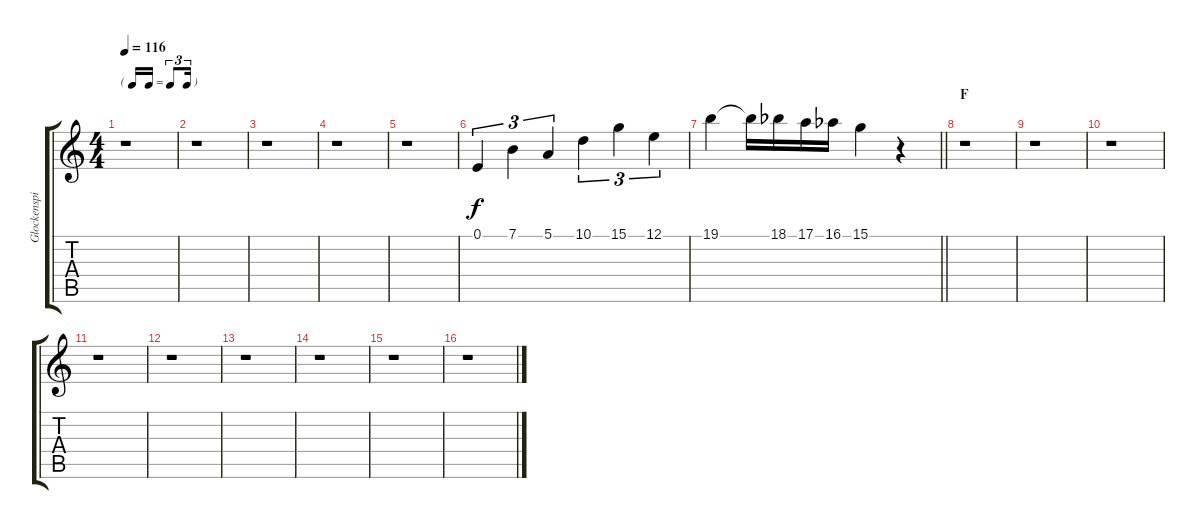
\track ("Glockenspiel" "Glockenspi") {instrument glockenspiel}
\staff {score tabs}
\tuning (E4 B3 G3 D3 A2 E2) {hide}
\ts (4 4)
\tf triplet16th
\tempo 116
\clef g2
\ks c
r.1{dy f} |
r.1 |
r.1 |
r.1 |
r.1 |
0.1.4{tu (3 2)} 7.1.4{tu (3 2)} 5.1.4{tu (3 2)} 10.1.4{tu (3 2)} 15.1.4{tu (3 2)} 12.1.4{tu (3 2)} |
\barLineRight lightlight
19.1.4 19.1{t}.16 18.1{acc b}.16 17.1.16 16.1{acc b}.16 15.1.4 r.4 |
\section ("" "F")
r.1 |
r.1 |
r.1 |
r.1 |
r.1 |
r.1 |
r.1 |
r.1 |
r.1
